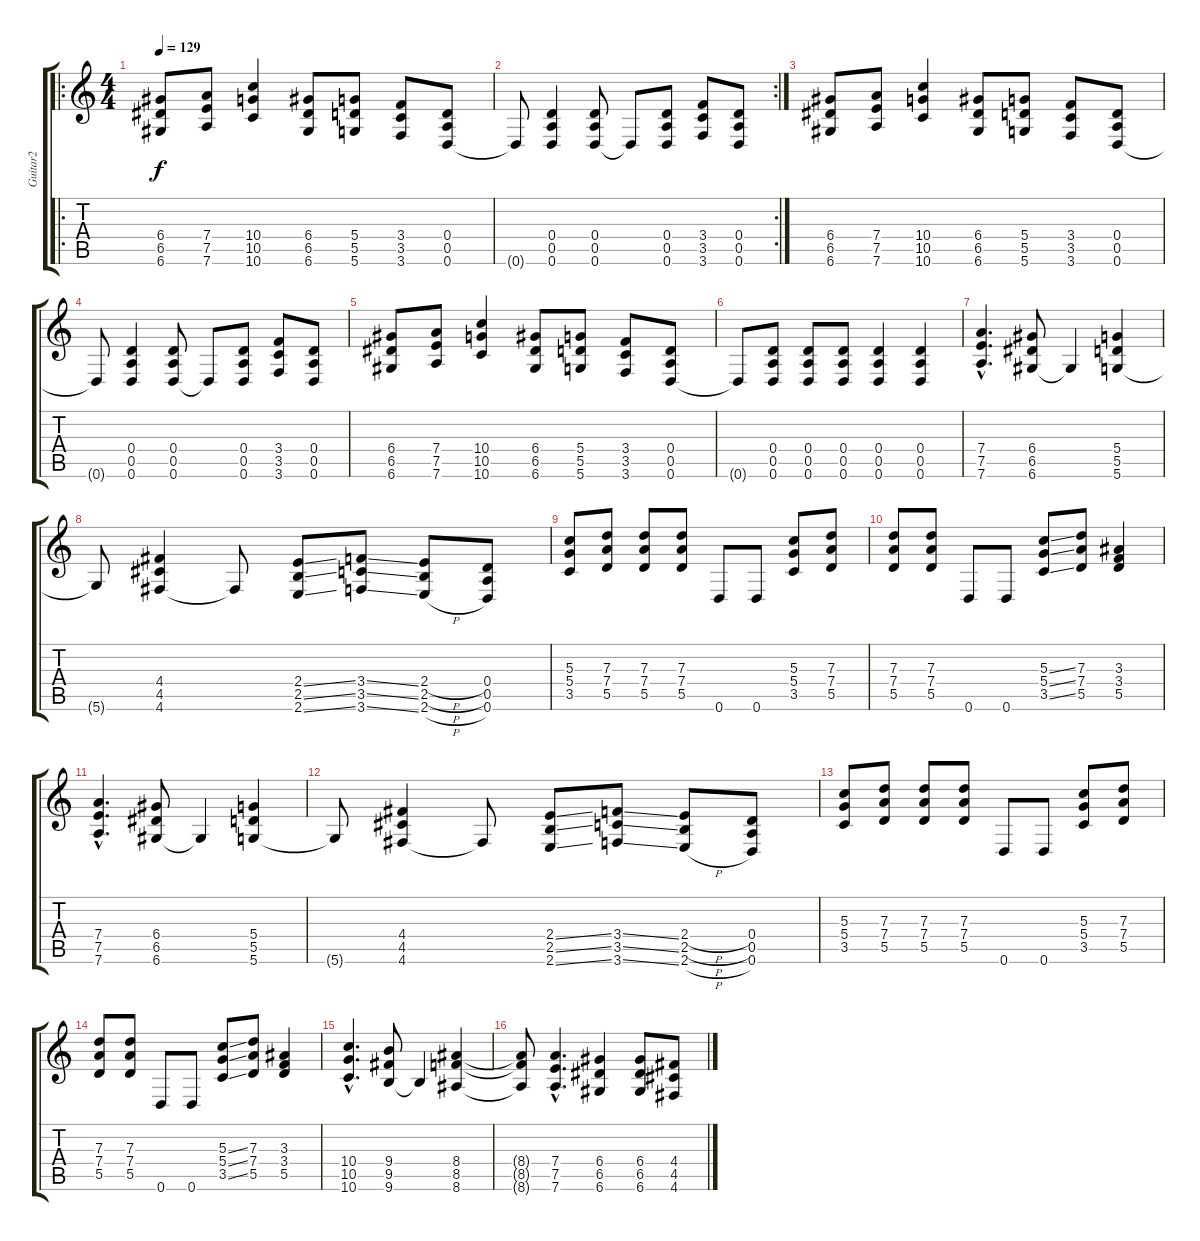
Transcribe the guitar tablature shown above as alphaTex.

\track ("Guitar2" "Guitar2") {instrument distortionguitar}
\staff {score tabs}
\tuning (E4 B3 G3 D3 A2 D2) {hide}
\ro
\ts (4 4)
\tempo 129
\clef g2
\ks c
(6.4 6.5 6.6).8{dy f} (7.4 7.5 7.6).8 (10.4 10.5 10.6).4 (6.4 6.5 6.6).8 (5.4 5.5 5.6).8 (3.4 3.5 3.6).8 (0.4 0.5 0.6).8 |
\rc 2
0.6{t}.8 (0.4 0.5 0.6).4 (0.4 0.5 0.6).8 0.6{t}.8 (0.4 0.5 0.6).8 (3.4 3.5 3.6).8 (0.4 0.5 0.6).8 |
(6.4 6.5 6.6).8 (7.4 7.5 7.6).8 (10.4 10.5 10.6).4 (6.4 6.5 6.6).8 (5.4 5.5 5.6).8 (3.4 3.5 3.6).8 (0.4 0.5 0.6).8 |
0.6{t}.8 (0.4 0.5 0.6).4 (0.4 0.5 0.6).8 0.6{t}.8 (0.4 0.5 0.6).8 (3.4 3.5 3.6).8 (0.4 0.5 0.6).8 |
(6.4 6.5 6.6).8 (7.4 7.5 7.6).8 (10.4 10.5 10.6).4 (6.4 6.5 6.6).8 (5.4 5.5 5.6).8 (3.4 3.5 3.6).8 (0.4 0.5 0.6).8 |
0.6{t}.8 (0.4 0.5 0.6).8 (0.4 0.5 0.6).8 (0.4 0.5 0.6).8 (0.4 0.5 0.6).4 (0.4 0.5 0.6).4 |
(7.4{hac} 7.5{hac} 7.6{hac}).4{d} (6.4 6.5 6.6).8 6.6{t}.4 (5.4 5.5 5.6).4 |
5.6{t}.8 (4.4 4.5 4.6).4 4.6{t}.8 (2.4{ss} 2.5{ss} 2.6{ss}).8 (3.4{ss} 3.5{ss} 3.6{ss}).8 (2.4{h} 2.5{h} 2.6{h}).8 (0.4 0.5 0.6).8 |
(5.3 5.4 3.5).8 (7.3 7.4 5.5).8 (7.3 7.4 5.5).8 (7.3 7.4 5.5).8 0.6.8 0.6.8 (5.3 5.4 3.5).8 (7.3 7.4 5.5).8 |
(7.3 7.4 5.5).8 (7.3 7.4 5.5).8 0.6.8 0.6.8 (5.3{ss} 5.4{ss} 3.5{ss}).8 (7.3 7.4 5.5).8 (3.3 3.4 5.5).4 |
(7.4{hac} 7.5{hac} 7.6{hac}).4{d} (6.4 6.5 6.6).8 6.6{t}.4 (5.4 5.5 5.6).4 |
5.6{t}.8 (4.4 4.5 4.6).4 4.6{t}.8 (2.4{ss} 2.5{ss} 2.6{ss}).8 (3.4{ss} 3.5{ss} 3.6{ss}).8 (2.4{h} 2.5{h} 2.6{h}).8 (0.4 0.5 0.6).8 |
(5.3 5.4 3.5).8 (7.3 7.4 5.5).8 (7.3 7.4 5.5).8 (7.3 7.4 5.5).8 0.6.8 0.6.8 (5.3 5.4 3.5).8 (7.3 7.4 5.5).8 |
(7.3 7.4 5.5).8 (7.3 7.4 5.5).8 0.6.8 0.6.8 (5.3{ss} 5.4{ss} 3.5{ss}).8 (7.3 7.4 5.5).8 (3.3 3.4 5.5).4 |
(10.4{hac} 10.5{hac} 10.6{hac}).4{d} (9.4 9.5 9.6).8 9.6{t}.4 (8.4 8.5 8.6).4 |
(8.4{t} 8.5{t} 8.6{t}).8 (7.4{hac} 7.5{hac} 7.6{hac}).4{d} (6.4 6.5 6.6).4 (6.4 6.5 6.6).8 (4.4 4.5 4.6).8
